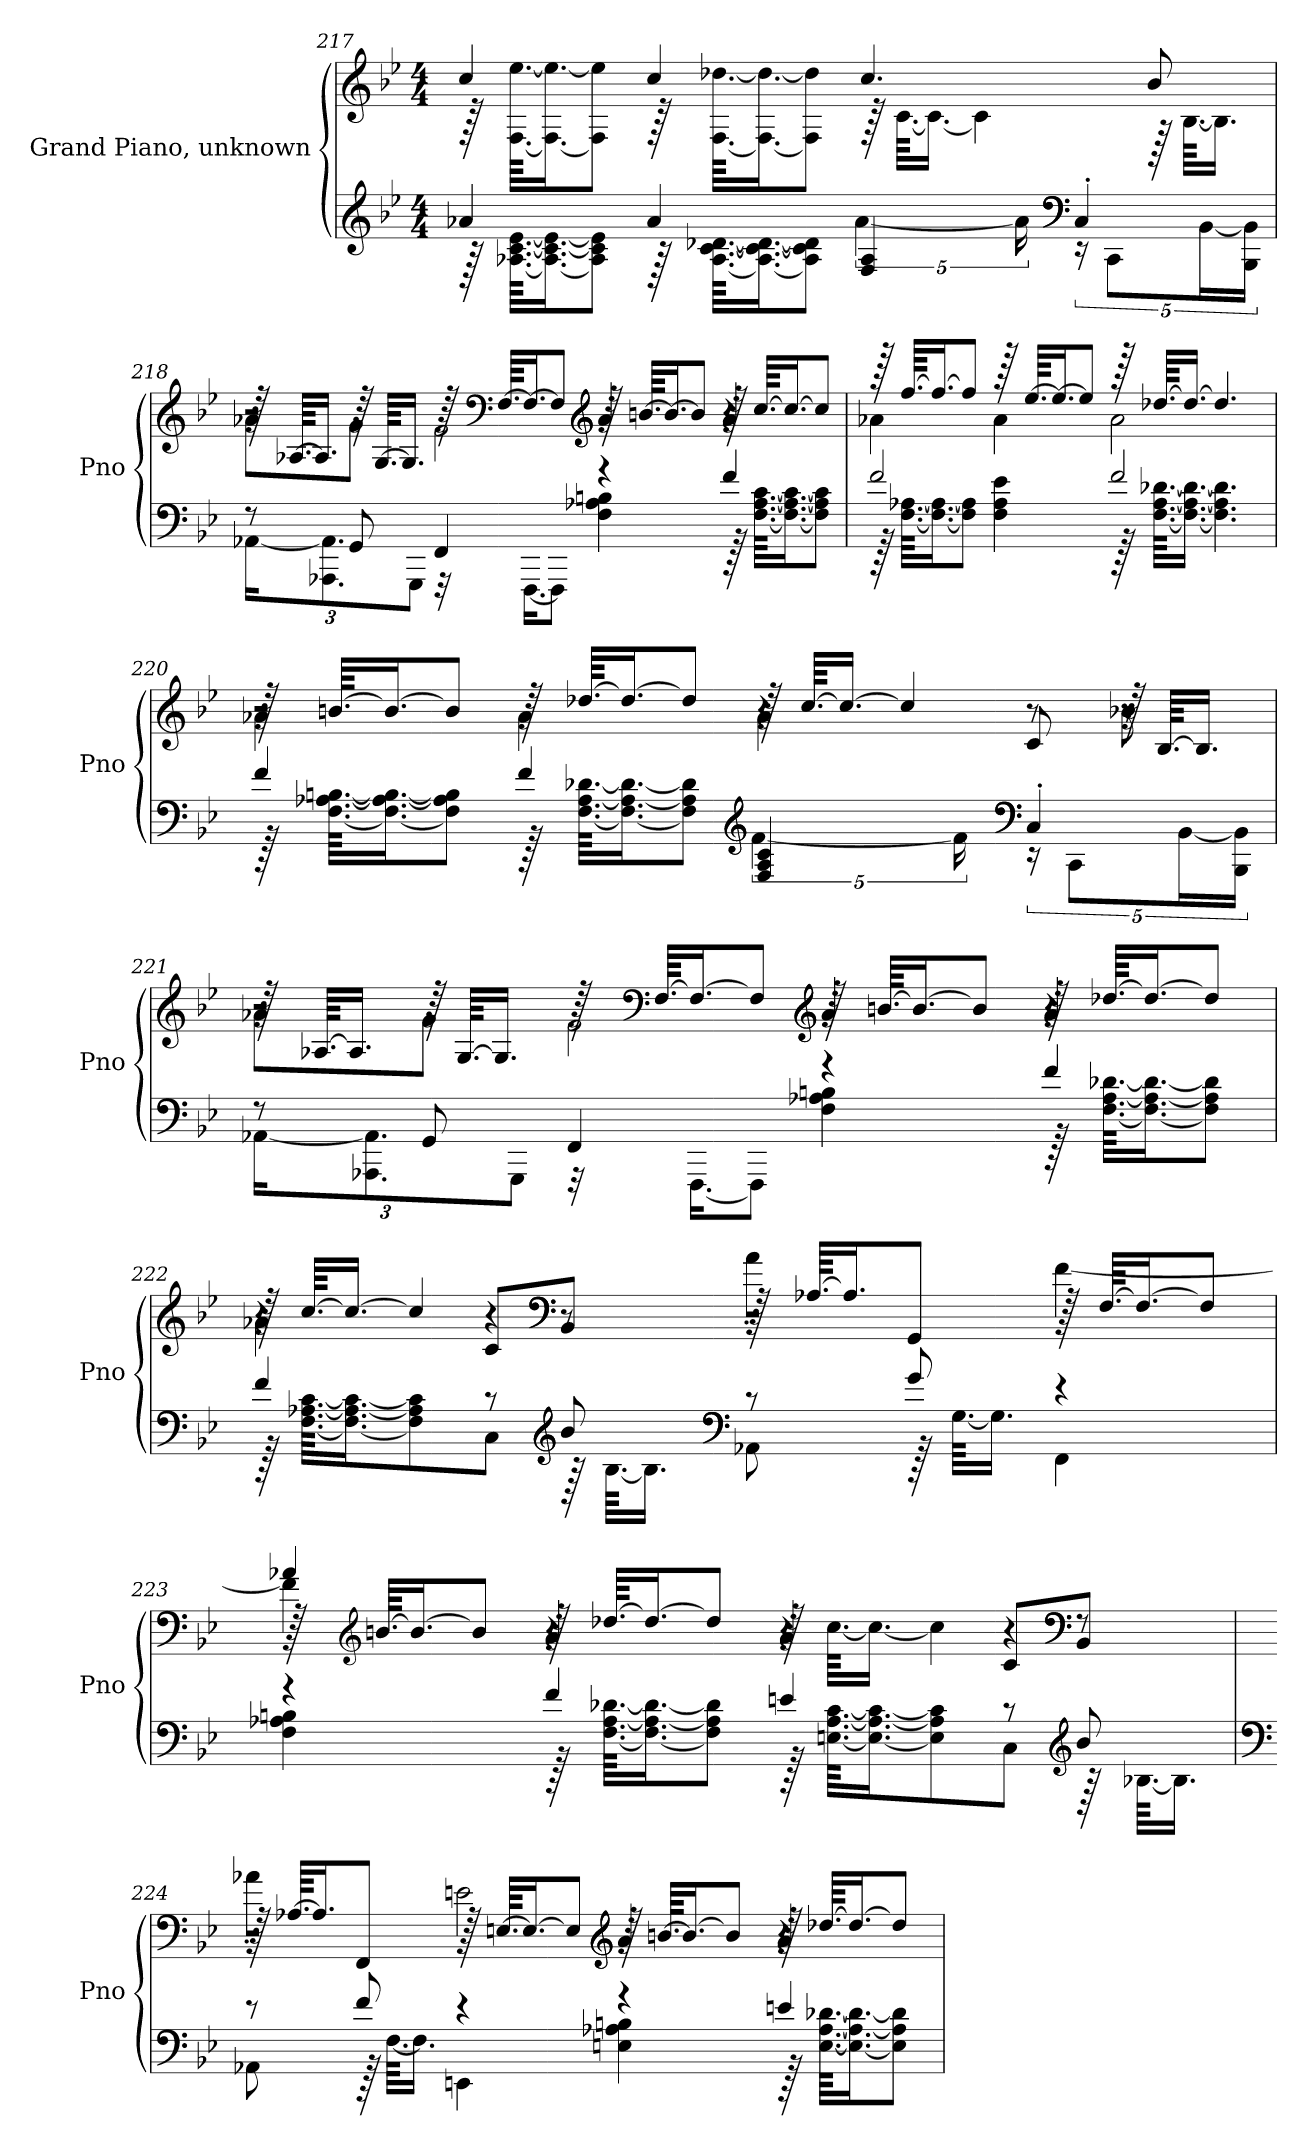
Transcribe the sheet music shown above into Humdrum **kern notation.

**kern	**kern
*part1	*part1
*staff2	*staff1
*I"Grand Piano, unknown	*
*I'Pno	*
!!LO:LB:g=z
*clefG2	*clefG2
*k[b-e-]	*k[b-e-]
*M4/4	*M4/4
=217	=217
*^	*^
4a-X/	128r	4cc/	128r
.	[64.A-X\ [64.c\ [64.e-\KKLL	.	[64.F\ [64.ee-\KKLL
.	16.A-\_ 16.c\_ 16.e-\_J	.	16.F\_ 16.ee-\_J
.	8A-\] 8c\] 8e-\]J	.	8F\] 8ee-\]J
4a-/	128r	4cc/	128r
.	[64.A-\ [64.c\ [64.d-X\KKLL	.	[64.F\ [64.dd-X\KKLL
.	16.A-\_ 16.c\_ 16.d-\_J	.	16.F\_ 16.dd-\_J
.	8A-\] 8c\] 8d-\]J	.	8F\] 8dd-\]J
4F/ 4A-/	[5a-\	4.cc/	128r
.	.	.	[64.c\KKLL
.	.	.	16.c\JJ_
.	.	.	4c\]
.	20a-\]	.	.
*clefF4	*	*	*
4C'/	20r	.	.
.	10CC\L	.	.
.	.	8b-/	128r
.	.	.	[64.B-\KKLL
.	[20BB-\L	.	.
.	.	.	16.B-\JJ]
.	20BBB-\ 20BB-\]JJ	.	.
*	*	*v	*v
!!LO:LB:g=z
=218	=218	=218
*	*Xbrackettup	*
*	*	*^
*	*	*	*^
8r	[24AA-X\KL	2r	8a-X\L	128r
.	.	.	.	[64.A-X/KKLL
.	.	.	.	16.A-/JJ]
.	12.AAA-X\ 12.AA-\]	.	.	.
8GG/	.	.	8g\J	128r
.	.	.	.	[64.G/KKLL
.	.	.	.	16.G/JJ]
.	12GGG\J	.	.	.
4FF/	32r	.	2f\	128r
*	*	*clefF4	*	*
.	.	.	.	[64.F/KKLL
.	[16.FFF\KL	.	.	16.F/J_
.	8FFF\J]	.	.	8F/J]
*	*	*clefG2	*	*
4r	4F\ 4A-X\ 4Bn\	4a-/	.	128r
.	.	.	.	[64.bn/KKLL
.	.	.	.	16.b/J_
.	.	.	.	8b/J]
4f/	128r	4a-/	4r	128r
.	[64.F\ [64.A-\ [64.c\KKLL	.	.	[64.cc/KKLL
.	16.F\_ 16.A-\_ 16.c\_J	.	.	16.cc/J_
.	8F\] 8A-\] 8c\]J	.	.	8cc/J]
*	*	*	*v	*v
!!LO:LB:g=z
=219	=219	=219	=219
2f/	128r	128r	4a-X\
.	[64.F\ [64.A-X\KKLL	[64.ff/KKLL	.
.	16.F\_ 16.A-\_J	16.ff/J_	.
.	8F\] 8A-\]J	8ff/J]	.
.	4F\ 4A-\ 4e-\	128r	4a-\
.	.	[64.ee-/KKLL	.
.	.	16.ee-/J_	.
.	.	8ee-/J]	.
2f/	128r	128r	2a-\
.	[64.F\ [64.A-\ [64.d-X\KKLL	[64.dd-X/KKLL	.
.	16.F\_ 16.A-\_ 16.d-\_JJ	16.dd-/JJ_	.
.	4.F\] 4.A-\] 4.d-\]	4.dd-/]	.
!!LO:PB:g=z
=220	=220	=220	=220
*	*	*	*^
4f/	128r	2r	4a-X\	128r
.	[64.F\ [64.A-X\ [64.Bn\KKLL	.	.	[64.bn/KKLL
.	16.F\_ 16.A-\_ 16.B\_J	.	.	16.b/J_
.	8F\] 8A-\] 8B\]J	.	.	8b/J]
4f/	128r	.	4a-\	128r
.	[64.F\ [64.A-\ [64.d-X\KKLL	.	.	[64.dd-X/KKLL
.	16.F\_ 16.A-\_ 16.d-\_J	.	.	16.dd-/J_
.	8F\] 8A-\] 8d-\]J	.	.	8dd-/J]
*clefG2	*	*	*	*
*	*brackettup	*	*	*
4F/ 4A-/ 4c/	[5f\	128r	4a-\	4r
.	.	[64.cc/KKLL	.	.
.	.	16.cc/JJ_	.	.
.	.	4cc/]	.	.
.	20f\]	.	.	.
*clefF4	*	*	*	*
4C'/	20r	.	8r	8c/
.	10CC\L	.	.	.
.	.	8r	8b-X\	128r
.	.	.	.	[64.B-/KKLL
.	[20BB-\L	.	.	.
.	.	.	.	16.B-/JJ]
.	20BBB-\ 20BB-\]JJ	.	.	.
!!LO:LB:g=z	!!	!!
=221	=221	=221	=221	=221
*	*Xbrackettup	*	*	*
8r	[24AA-X\KL	2r	8a-X\L	128r
.	.	.	.	[64.A-X/KKLL
.	.	.	.	16.A-/JJ]
.	12.AAA-X\ 12.AA-\]	.	.	.
8GG/	.	.	8g\J	128r
.	.	.	.	[64.G/KKLL
.	.	.	.	16.G/JJ]
.	12GGG\J	.	.	.
4FF/	32r	.	2f\	128r
*	*	*clefF4	*	*
.	.	.	.	[64.F/KKLL
.	[16.FFF\KL	.	.	16.F/J_
.	8FFF\J]	.	.	8F/J]
*	*	*clefG2	*	*
4r	4F\ 4A-X\ 4Bn\	4a-/	.	128r
.	.	.	.	[64.bn/KKLL
.	.	.	.	16.b/J_
.	.	.	.	8b/J]
4f/	128r	4a-/	4r	128r
.	[64.F\ [64.A-\ [64.d-X\KKLL	.	.	[64.dd-X/KKLL
.	16.F\_ 16.A-\_ 16.d-\_J	.	.	16.dd-/J_
.	8F\] 8A-\] 8d-\]J	.	.	8dd-/J]
!!LO:LB:g=z	!!	!!
=222	=222	=222	=222	=222
4f/	128r	128r	4a-X\	4r
.	[64.F\ [64.A-X\ [64.c\KKLL	[64.cc/KKLL	.	.
.	16.F\_ 16.A-\_ 16.c\_J	16.cc/JJ_	.	.
.	8F\] 8A-\] 8c\]	4cc/]	.	.
8r	8C\J	.	4r	8c/L
*clefG2	*	*clefF4	*	*
8b-/	128r	8r	.	8BB-/J
.	[64.B-\KKLL	.	.	.
.	16.B-\JJ]	.	.	.
*clefF4	*	*	*	*
8r	8AA-X\	2r	4a-'\	128r
.	.	.	.	[64.A-X/KKLL
.	.	.	.	16.A-/J]
8g/	128r	.	.	8GG/J
.	[64.G\KKLL	.	.	.
.	16.G\JJ]	.	.	.
4r	4FF\	.	[4f\	128r
.	.	.	.	[64.F/KKLL
.	.	.	.	16.F/J_
.	.	.	.	8F/J]
!!LO:LB:g=z	!!	!!
=223	=223	=223	=223	=223
4r	4F\ 4A-X\ 4Bn\	4a-X/	4f\]	128r
*	*	*clefG2	*	*
.	.	.	.	[64.bn/KKLL
.	.	.	.	16.b/J_
.	.	.	.	8b/J]
4f/	128r	4a-/	4r	128r
.	[64.F\ [64.A-\ [64.d-X\KKLL	.	.	[64.dd-X/KKLL
.	16.F\_ 16.A-\_ 16.d-\_J	.	.	16.dd-/J_
.	8F\] 8A-\] 8d-\]J	.	.	8dd-/J]
4en/	128r	4a-/	128r	4r
.	[64.En\ [64.A-\ [64.c\KKLL	.	[64.cc\KKLL	.
.	16.E\_ 16.A-\_ 16.c\_J	.	16.cc\JJ_	.
.	8E\] 8A-\] 8c\]	.	4cc\]	.
8r	8C\J	4r	.	8c/L
*clefG2	*	*clefF4	*	*
8b-/	128r	.	8r	8BB-/J
.	[64.B-X\KKLL	.	.	.
.	16.B-\JJ]	.	.	.
!!LO:LB:g=z	!!	!!
=224	=224	=224	=224	=224
*clefF4	*	*	*	*
8r	8AA-X\	2r	4a-X'\	128r
.	.	.	.	[64.A-X/KKLL
.	.	.	.	16.A-/J]
8f/	128r	.	.	8FF/J
.	[64.F\KKLL	.	.	.
.	16.F\JJ]	.	.	.
4r	4EEn\	.	2en\	128r
.	.	.	.	[64.En/KKLL
.	.	.	.	16.E/J_
.	.	.	.	8E/J]
*	*	*clefG2	*	*
4r	4En\ 4A-X\ 4Bn\	4a-/	.	128r
.	.	.	.	[64.bn/KKLL
.	.	.	.	16.b/J_
.	.	.	.	8b/J]
4en/	128r	4a-/	4r	128r
.	[64.E\ [64.A-\ [64.d-X\KKLL	.	.	[64.dd-X/KKLL
.	16.E\_ 16.A-\_ 16.d-\_J	.	.	16.dd-/J_
.	8E\] 8A-\] 8d-\]J	.	.	8dd-/J]
*v	*v	*	*	*
*	*v	*v	*v
=	=
*-	*-
